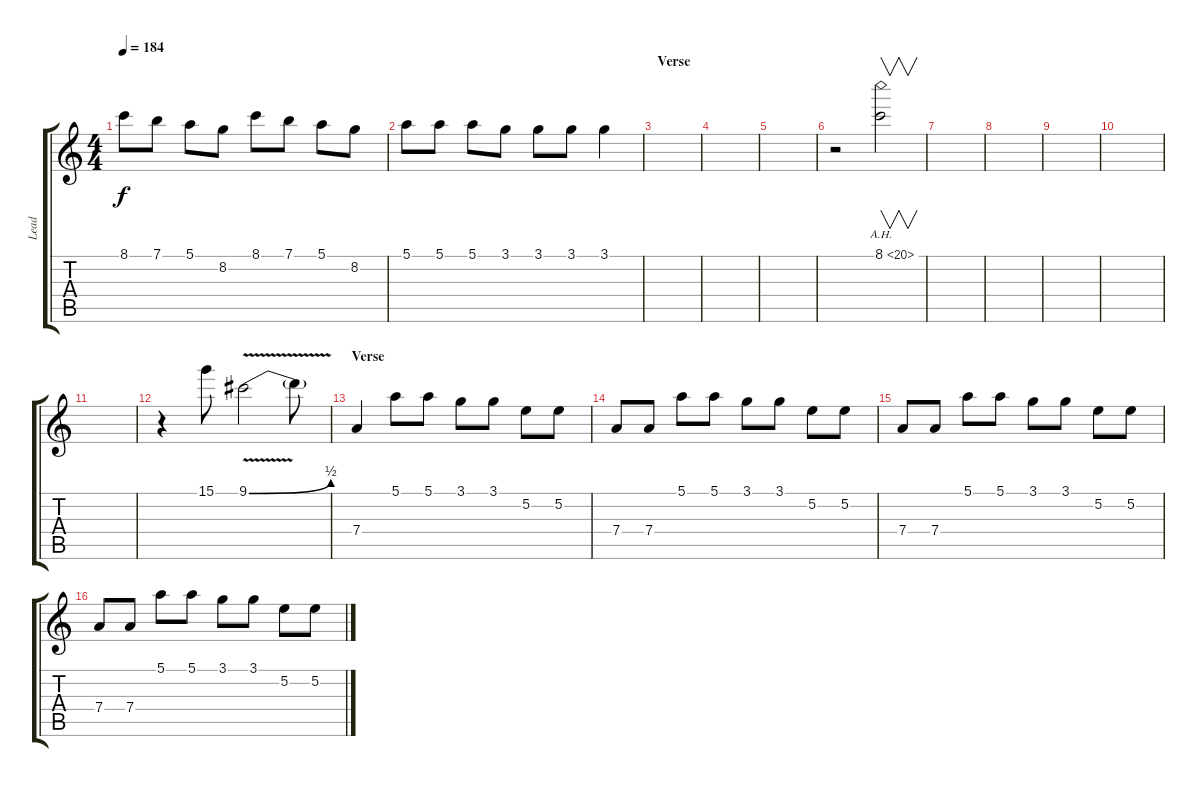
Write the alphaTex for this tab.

\track ("Lead" "Lead") {instrument distortionguitar}
\staff {score tabs}
\tuning (E4 B3 G3 D3 A2 E2) {hide}
\ts (4 4)
\tempo 184
\clef g2
\ks c
8.1.8{dy f} 7.1.8 5.1.8 8.2.8 8.1.8 7.1.8 5.1.8 8.2.8 |
5.1.8 5.1.8 5.1.8 3.1.8 3.1.8 3.1.8 3.1.4 |
\section ("" "Verse")
|
|
|
r.2 8.1{ah 12}.2{v} |
|
|
|
|
|
r.4 15.1.8 9.1{be (bend 0 0 60 2) v}.2 9.1{t}.8 |
\section ("" "Verse")
7.4.4 5.1.8 5.1.8 3.1.8 3.1.8 5.2.8 5.2.8 |
7.4.8 7.4.8 5.1.8 5.1.8 3.1.8 3.1.8 5.2.8 5.2.8 |
7.4.8 7.4.8 5.1.8 5.1.8 3.1.8 3.1.8 5.2.8 5.2.8 |
7.4.8 7.4.8 5.1.8 5.1.8 3.1.8 3.1.8 5.2.8 5.2.8
